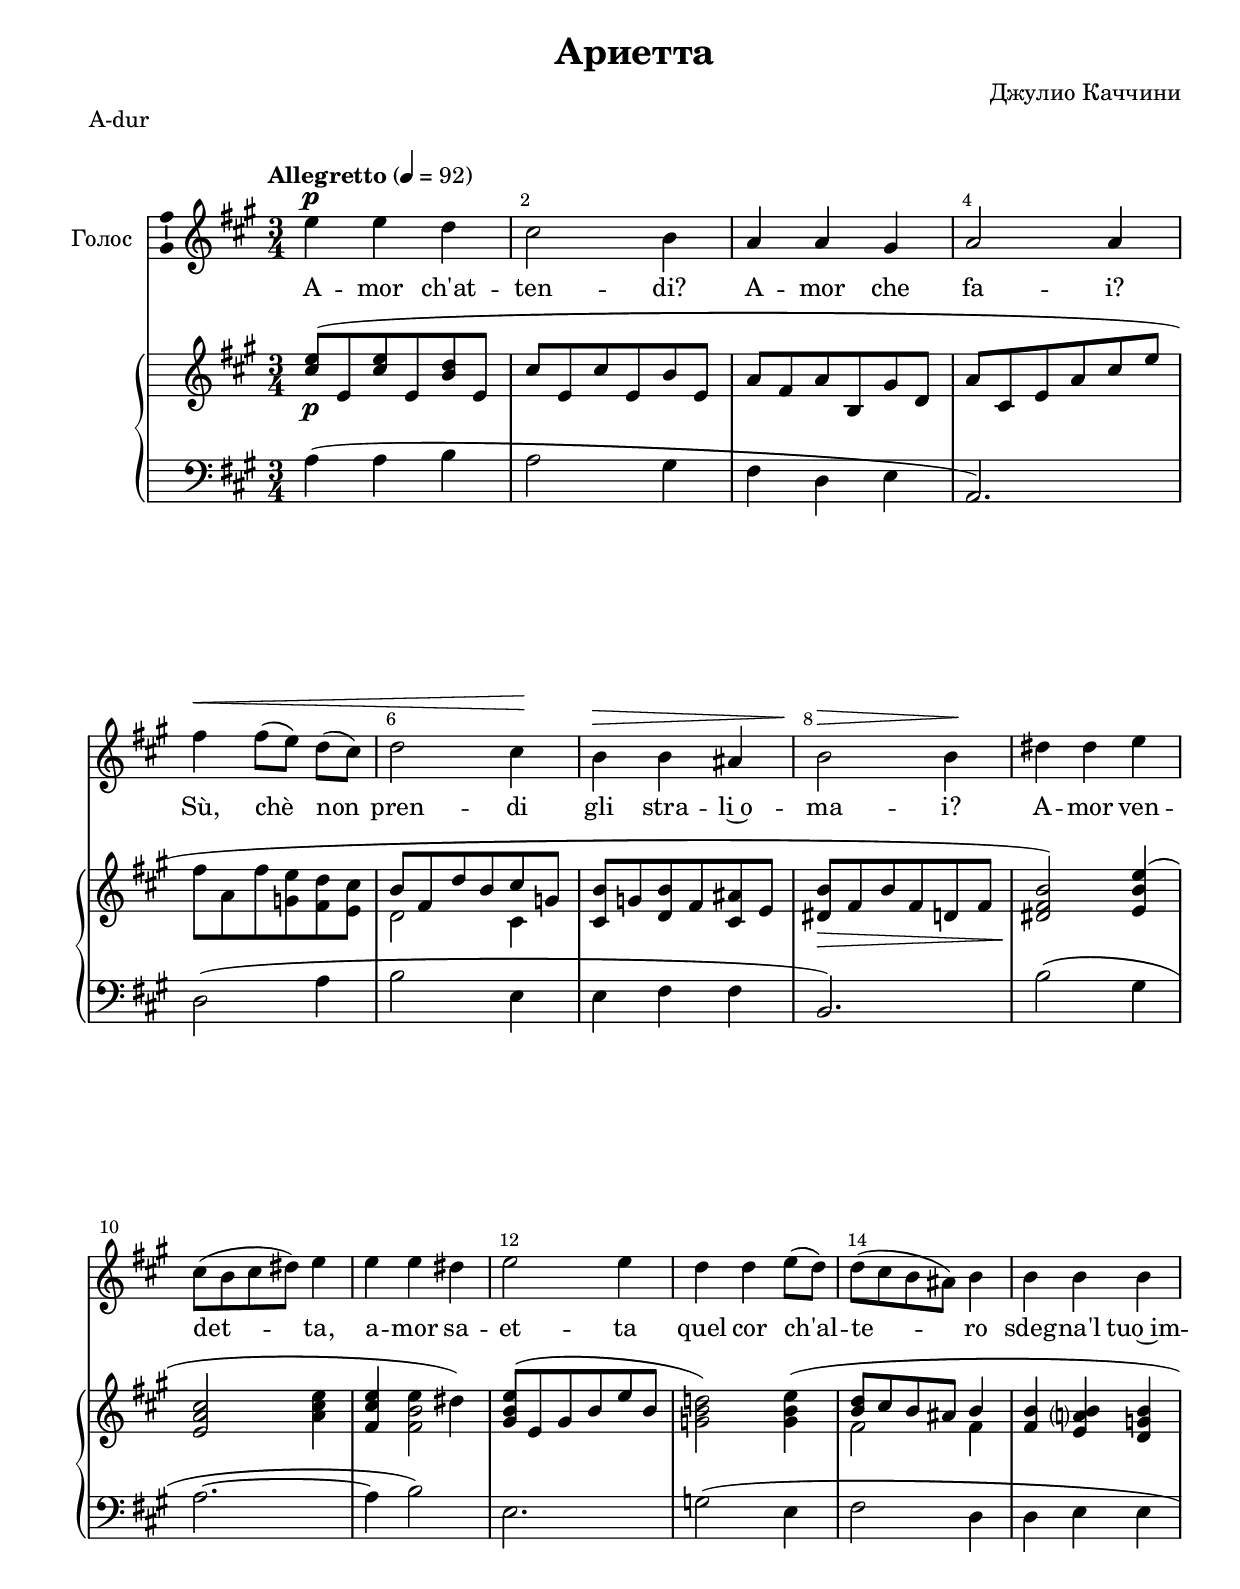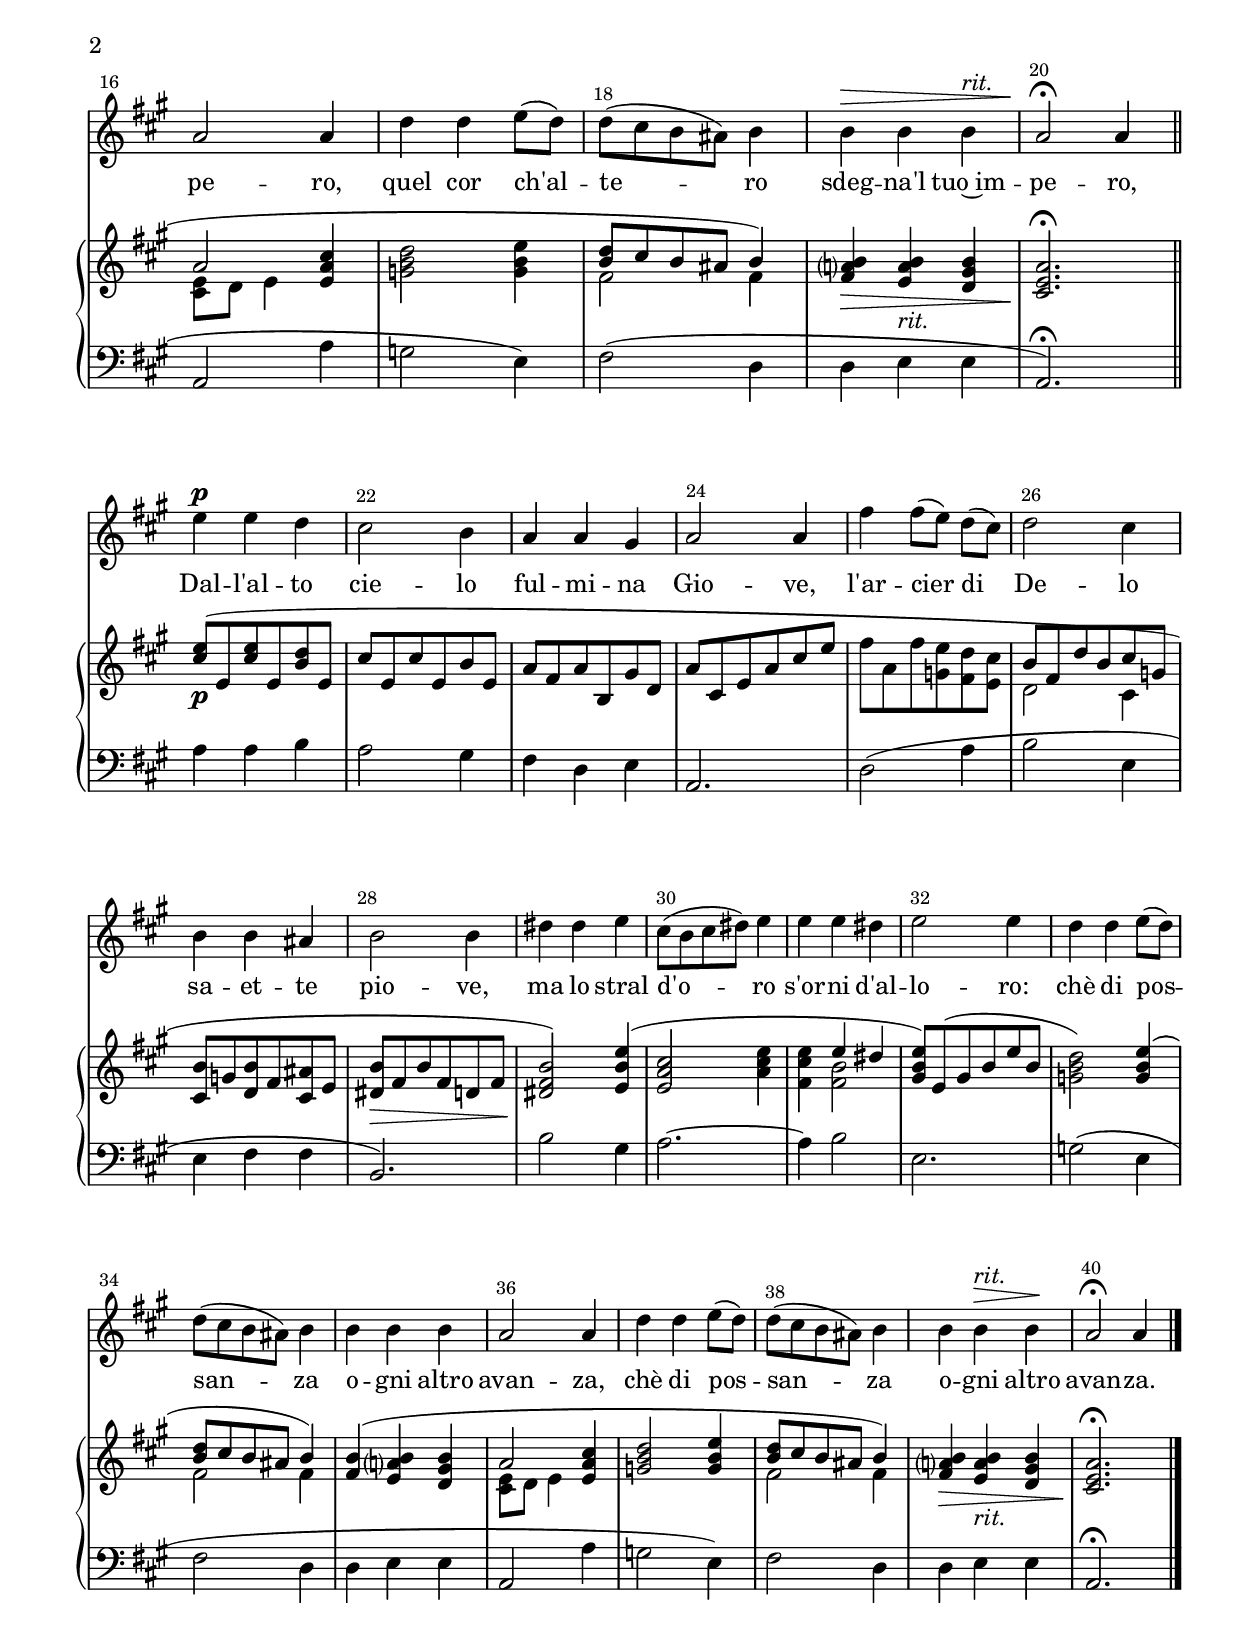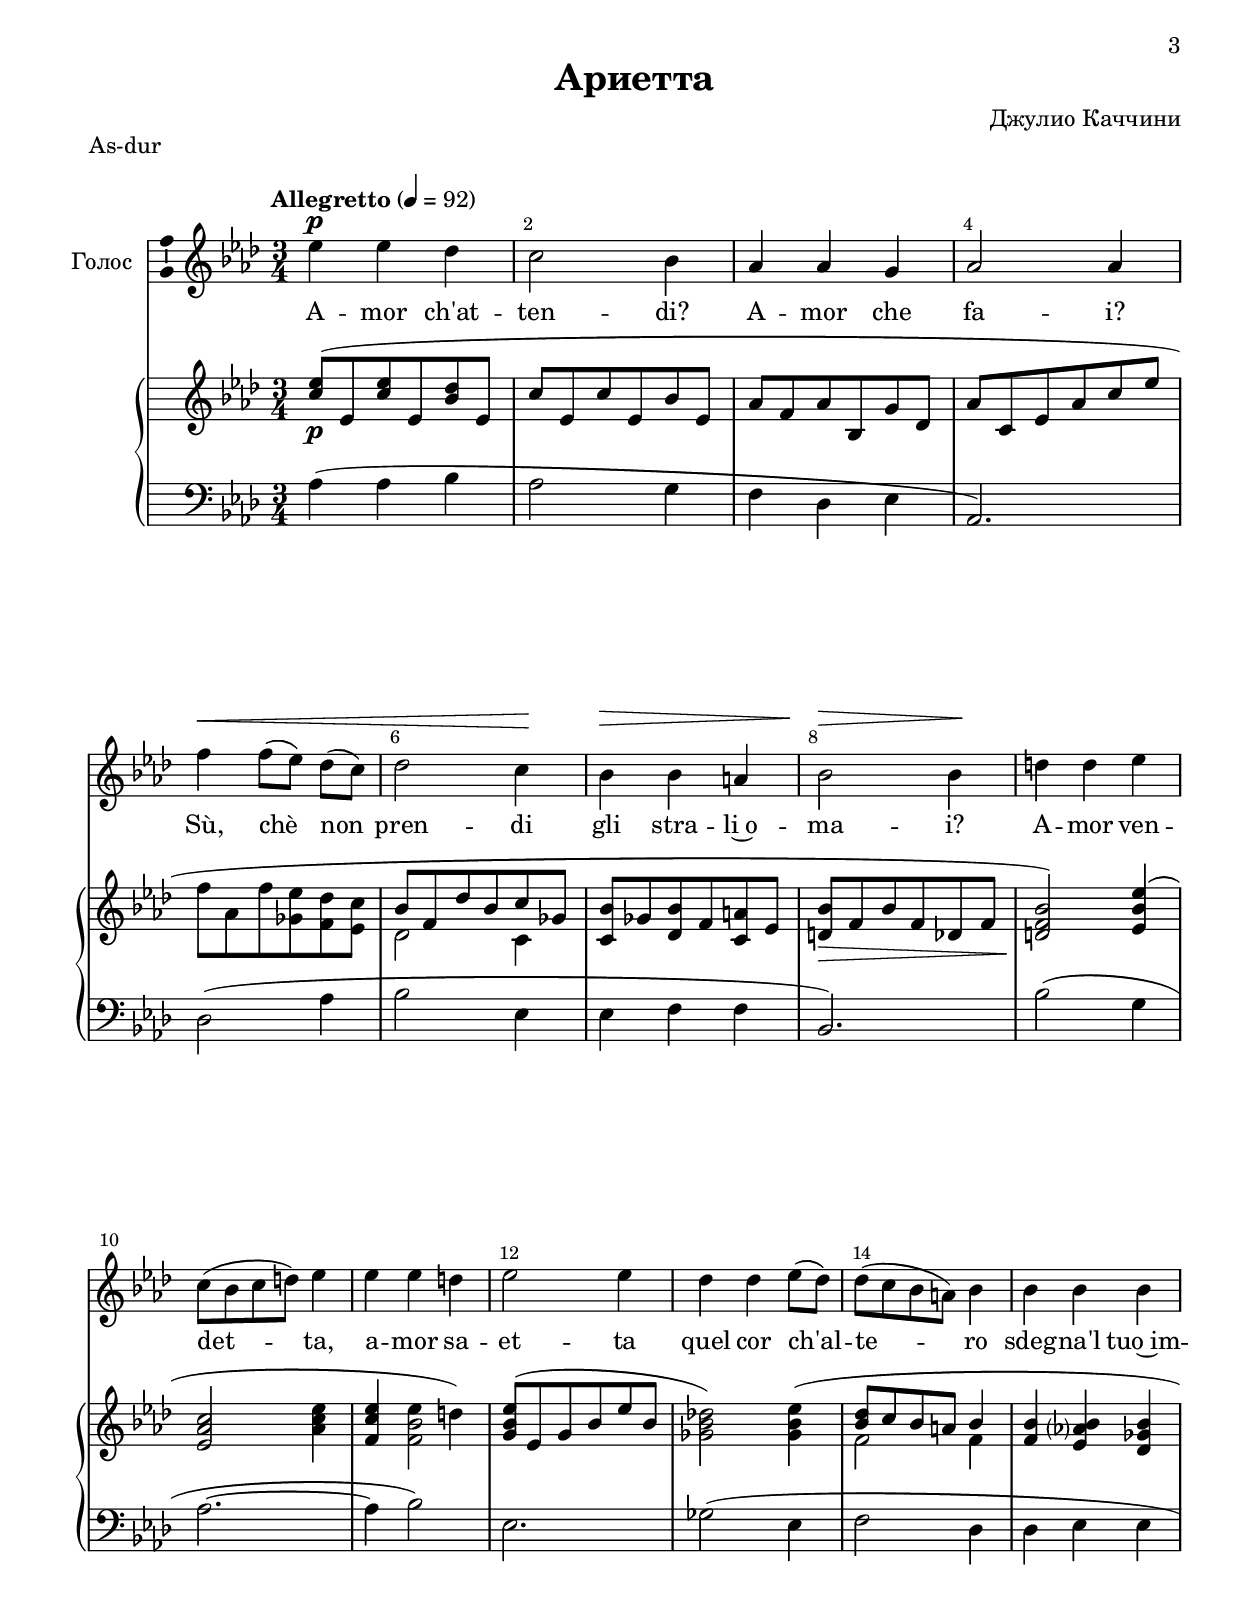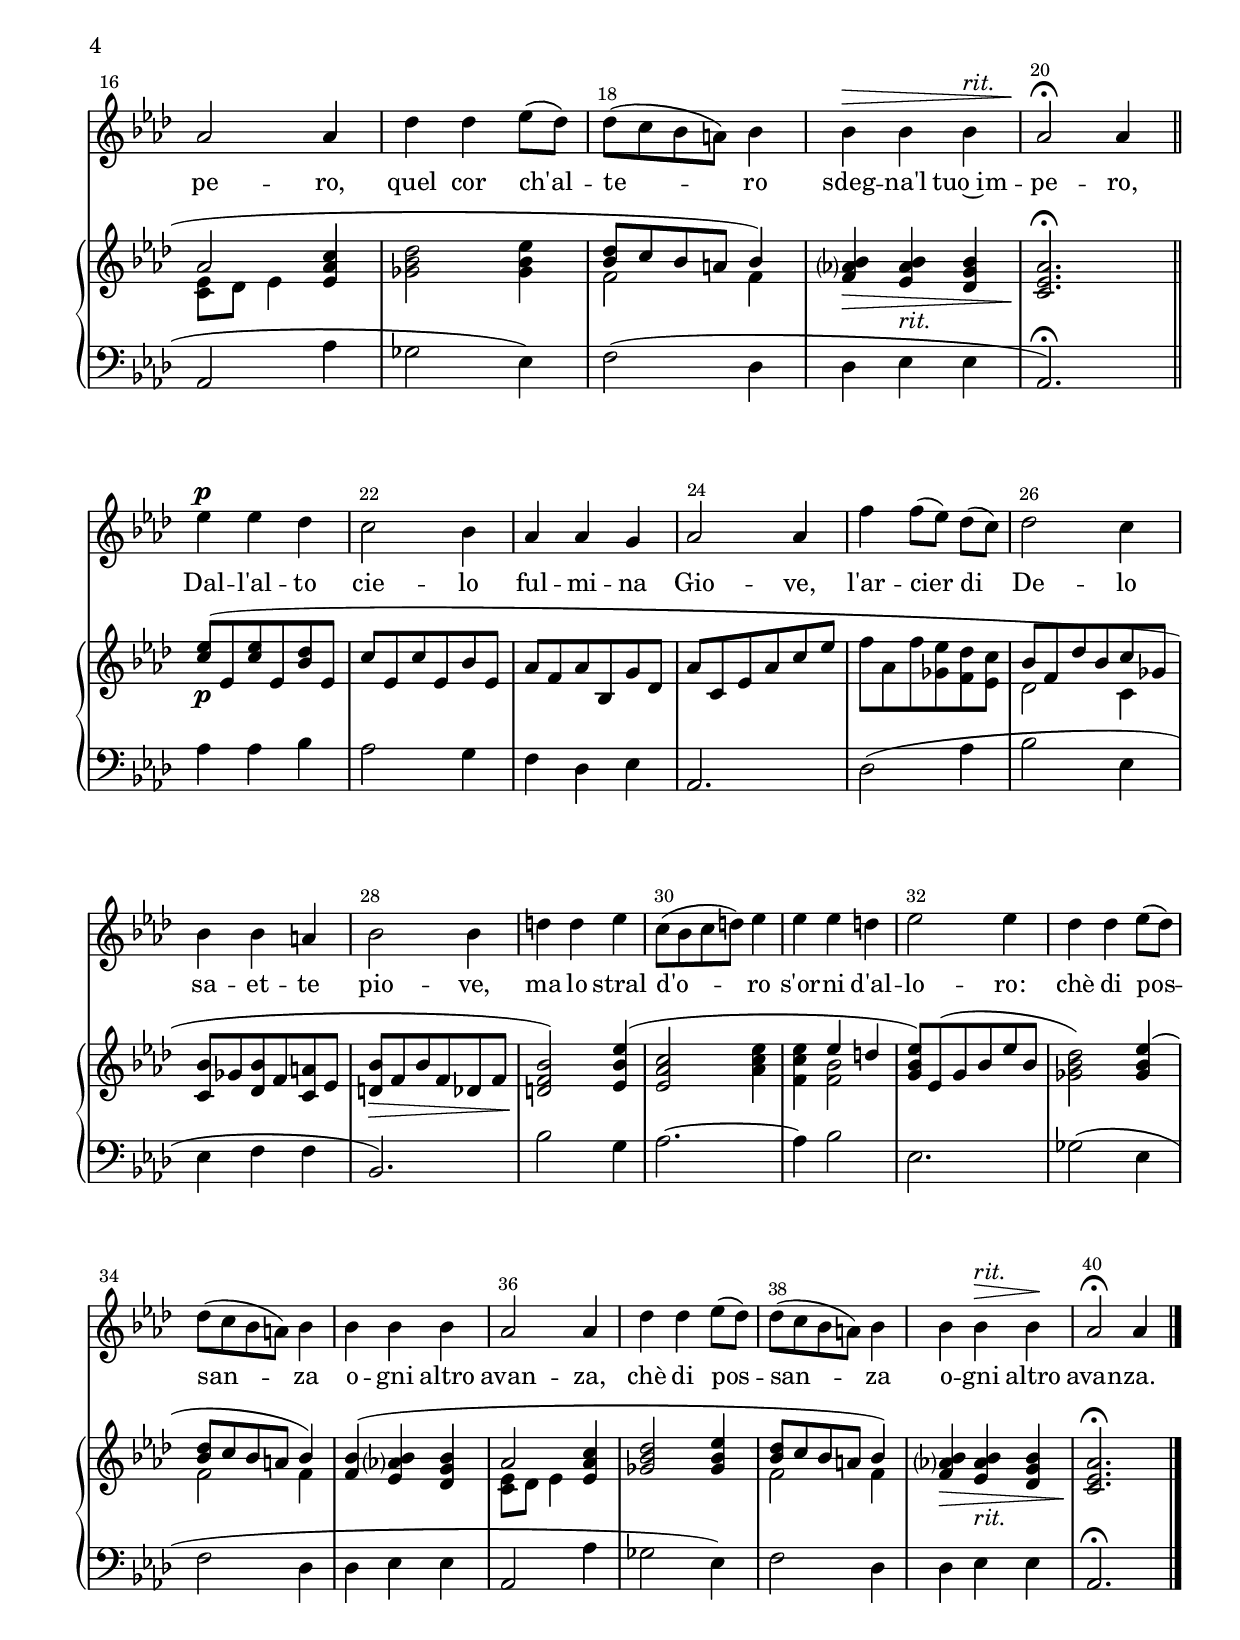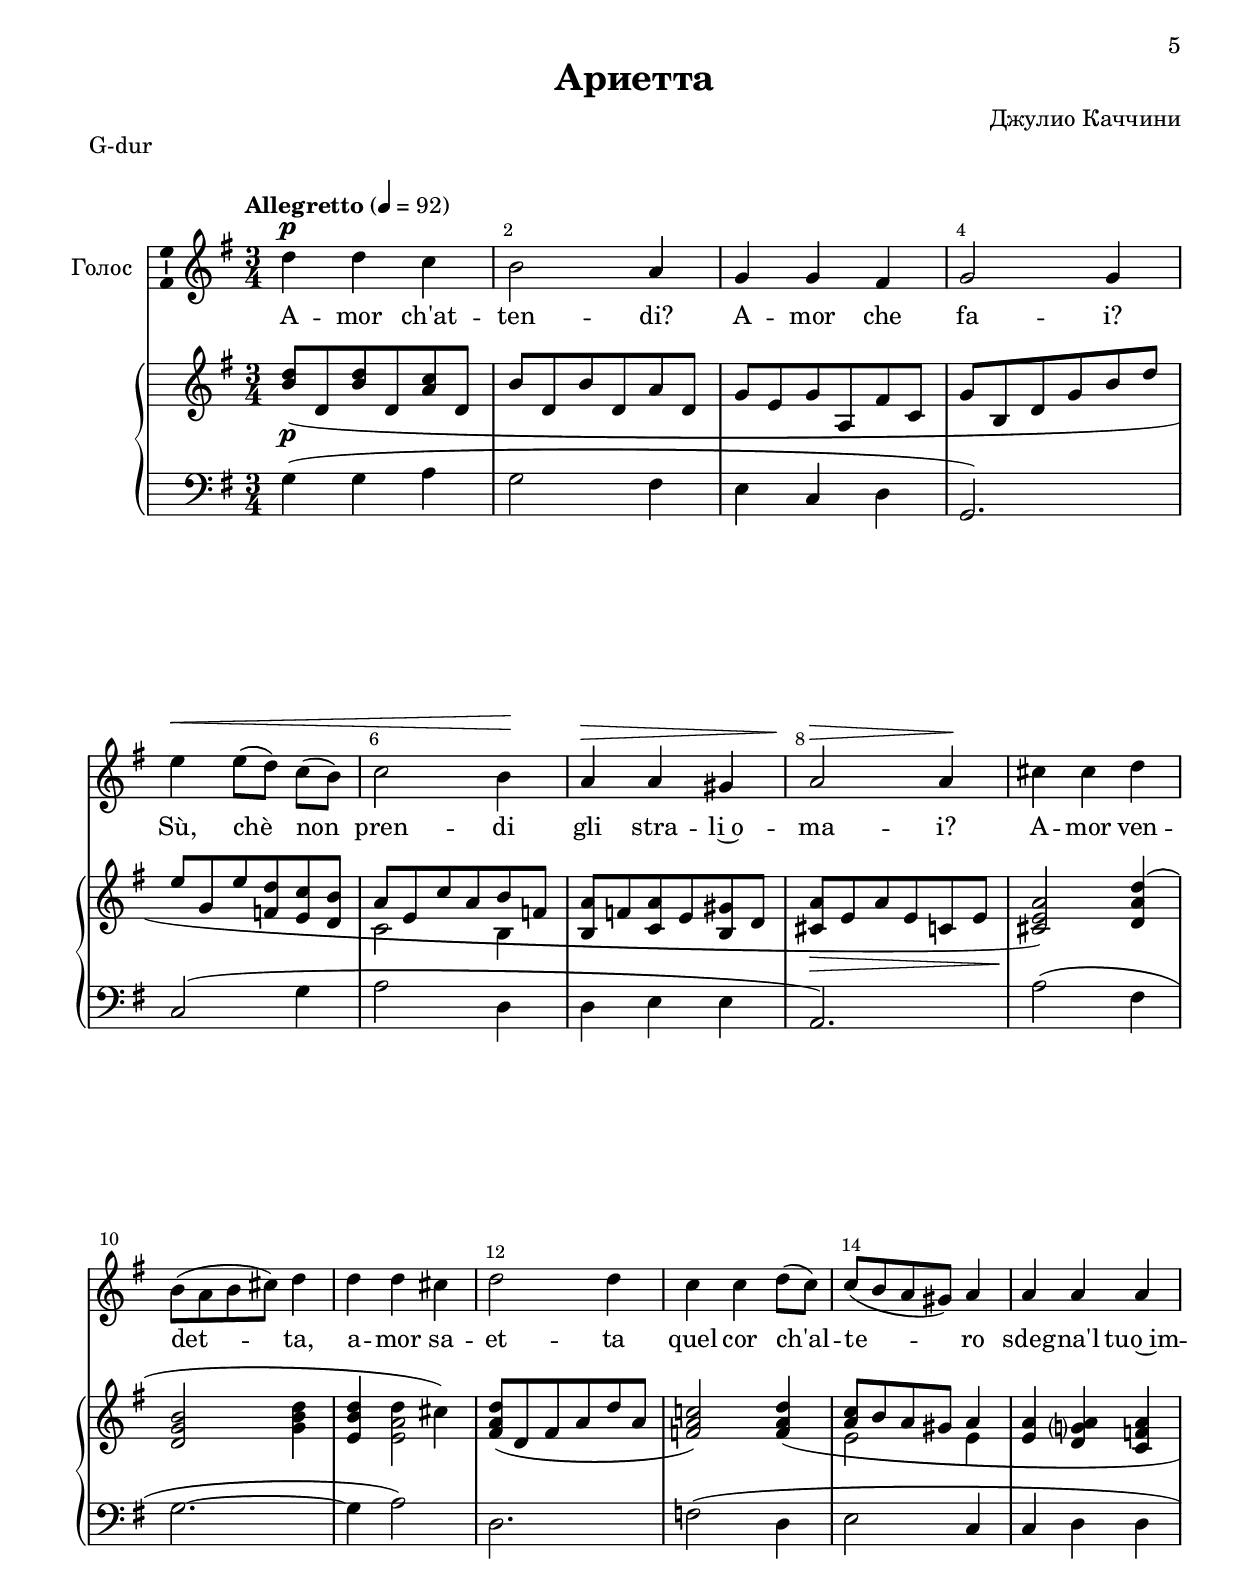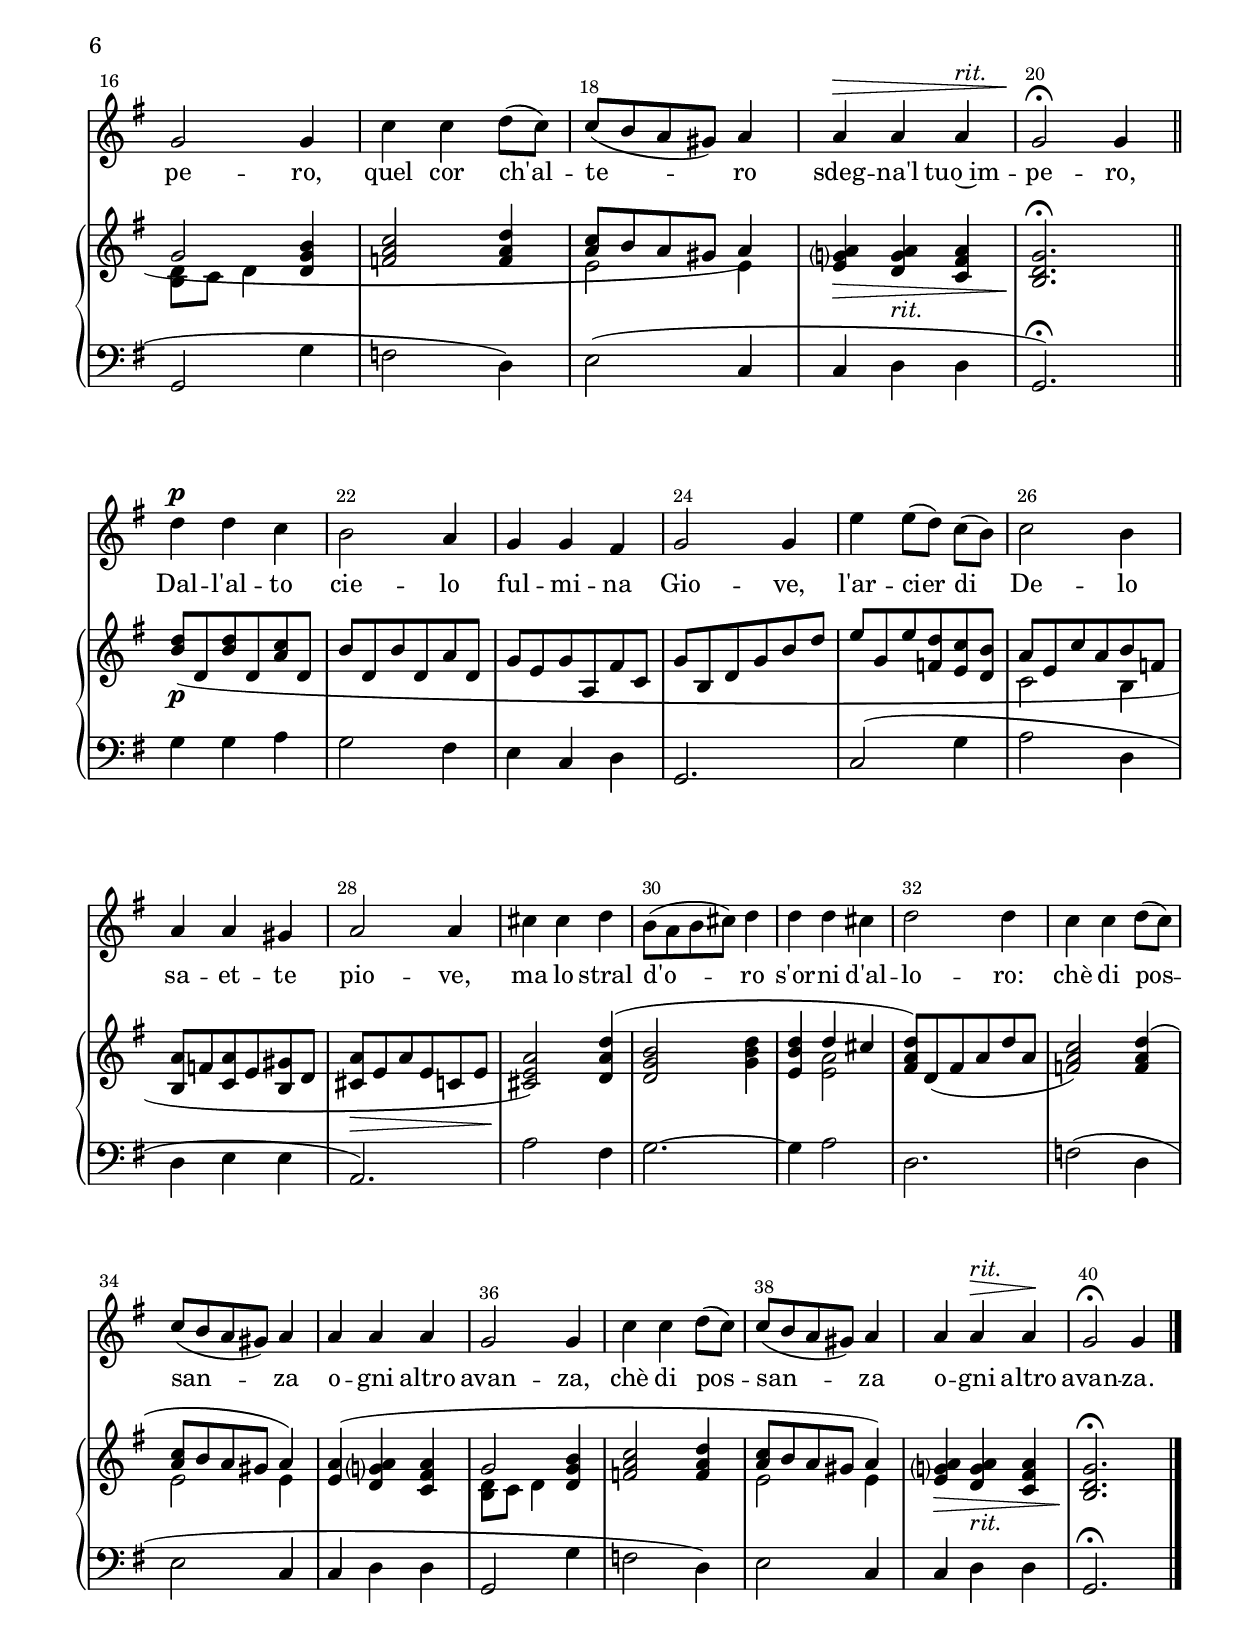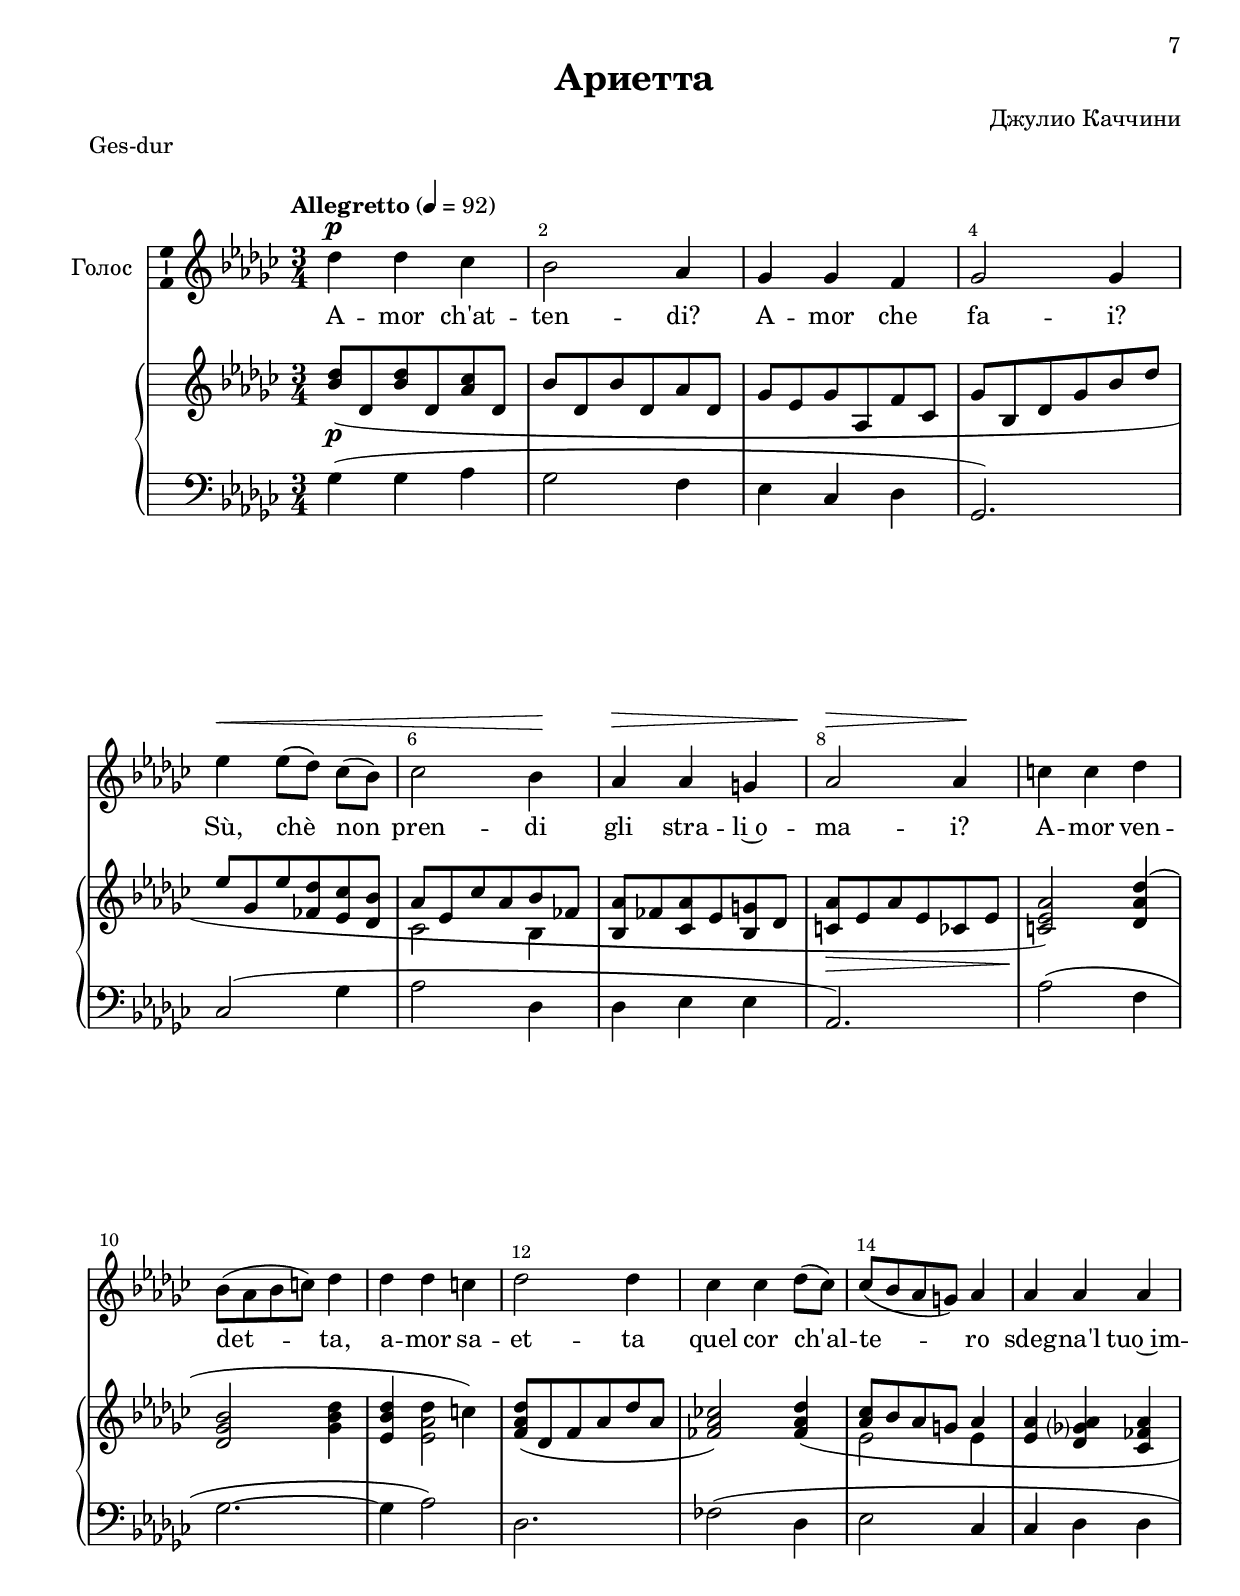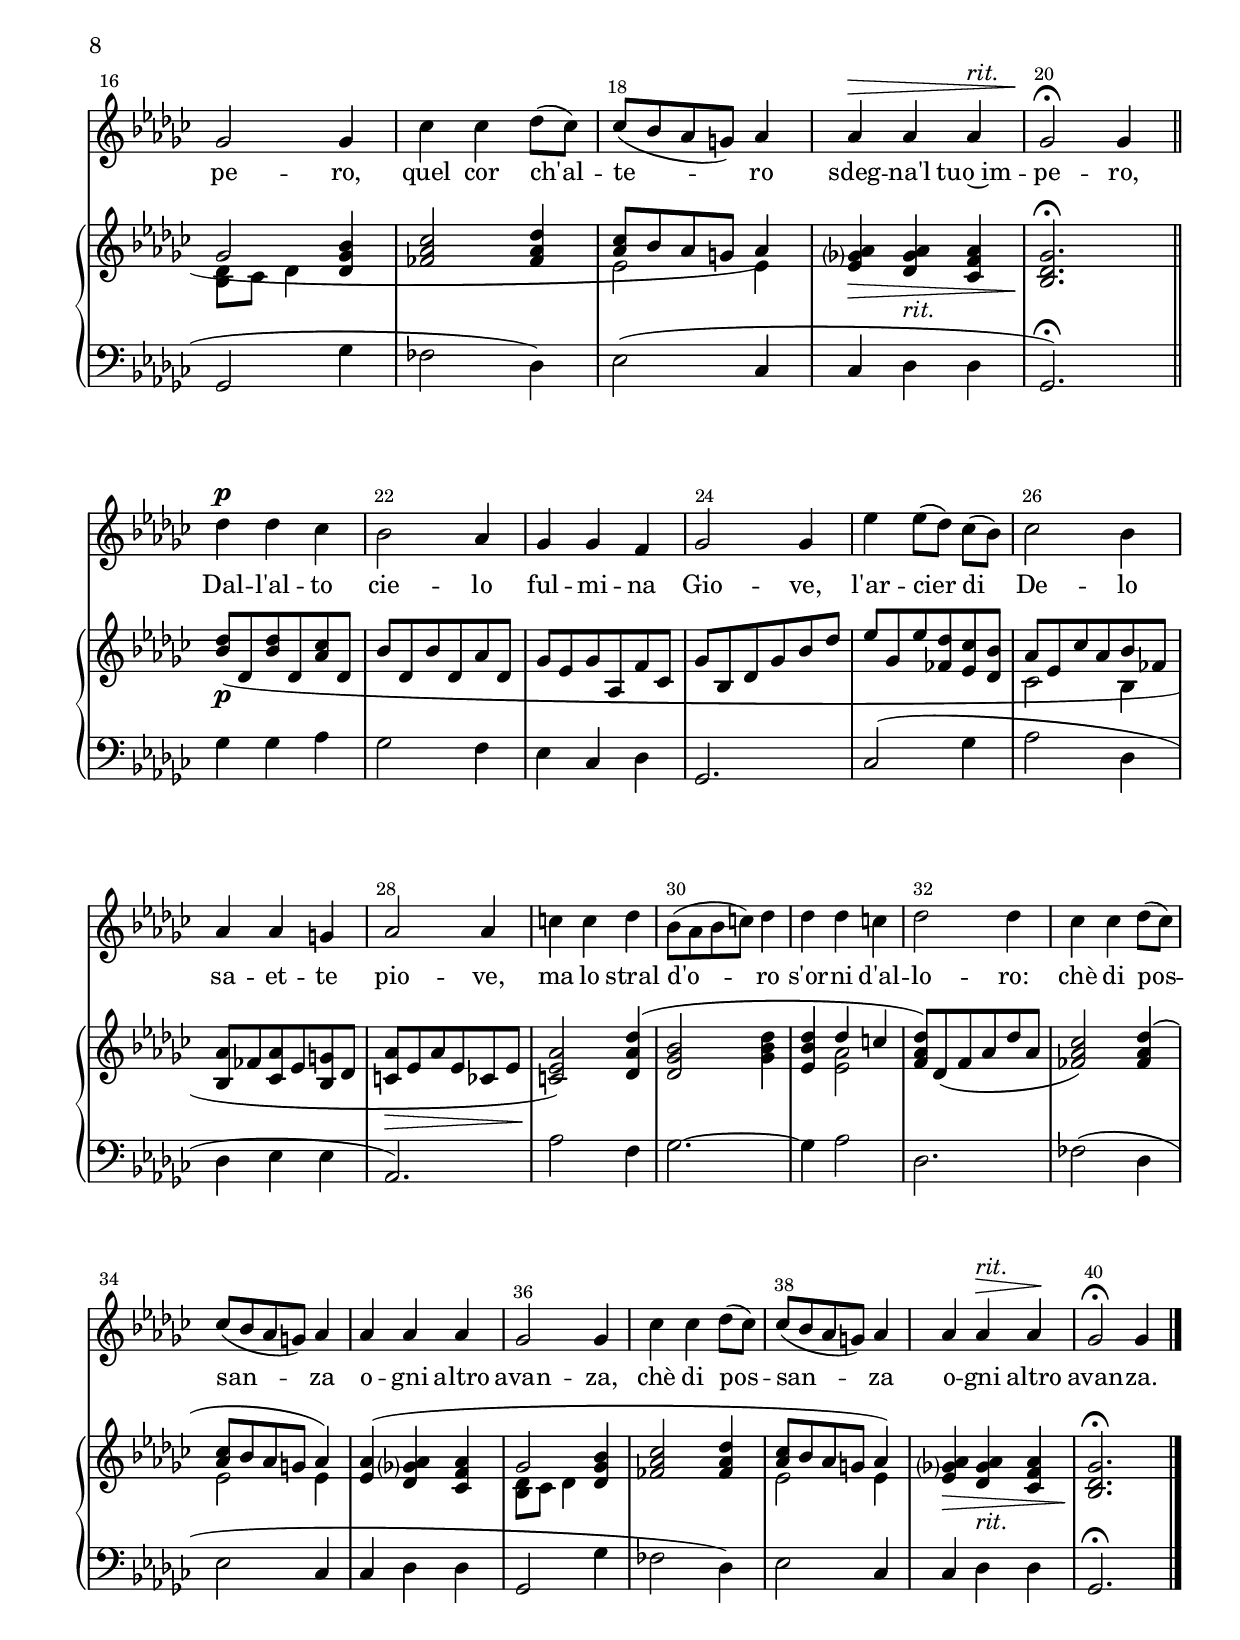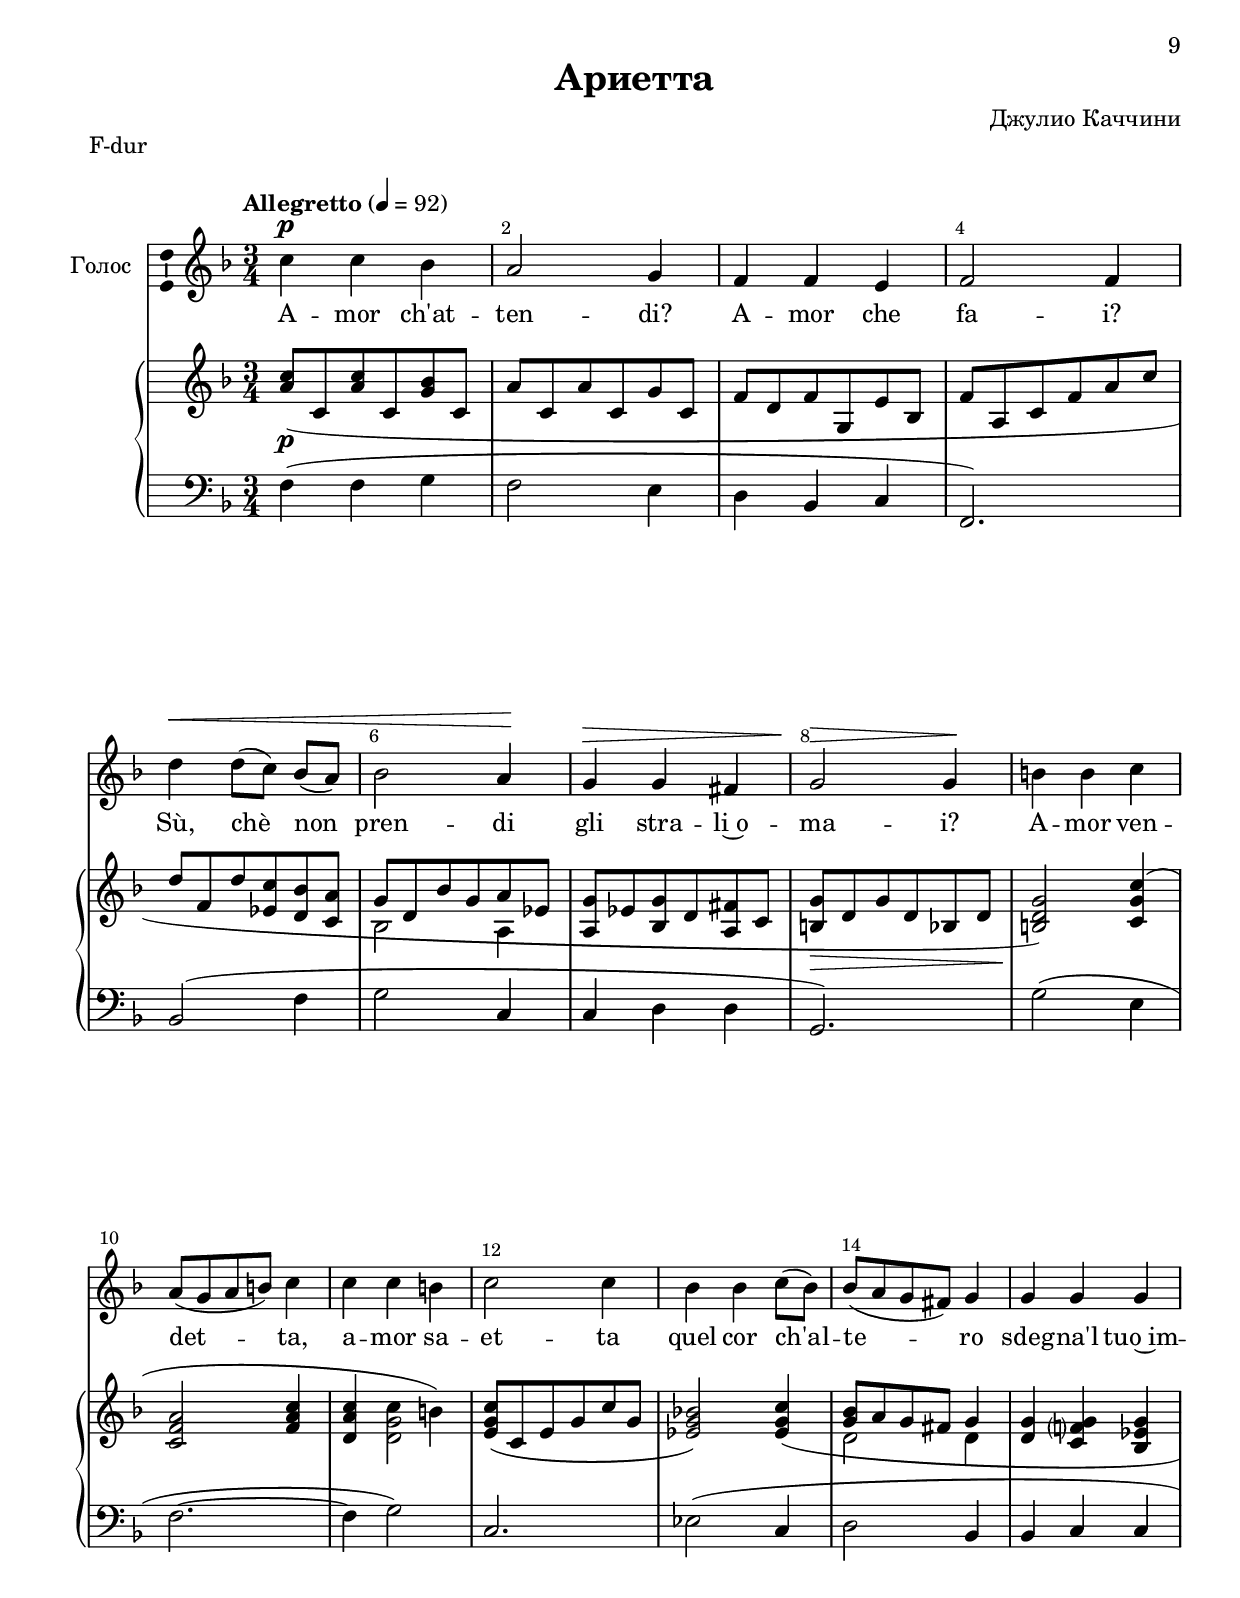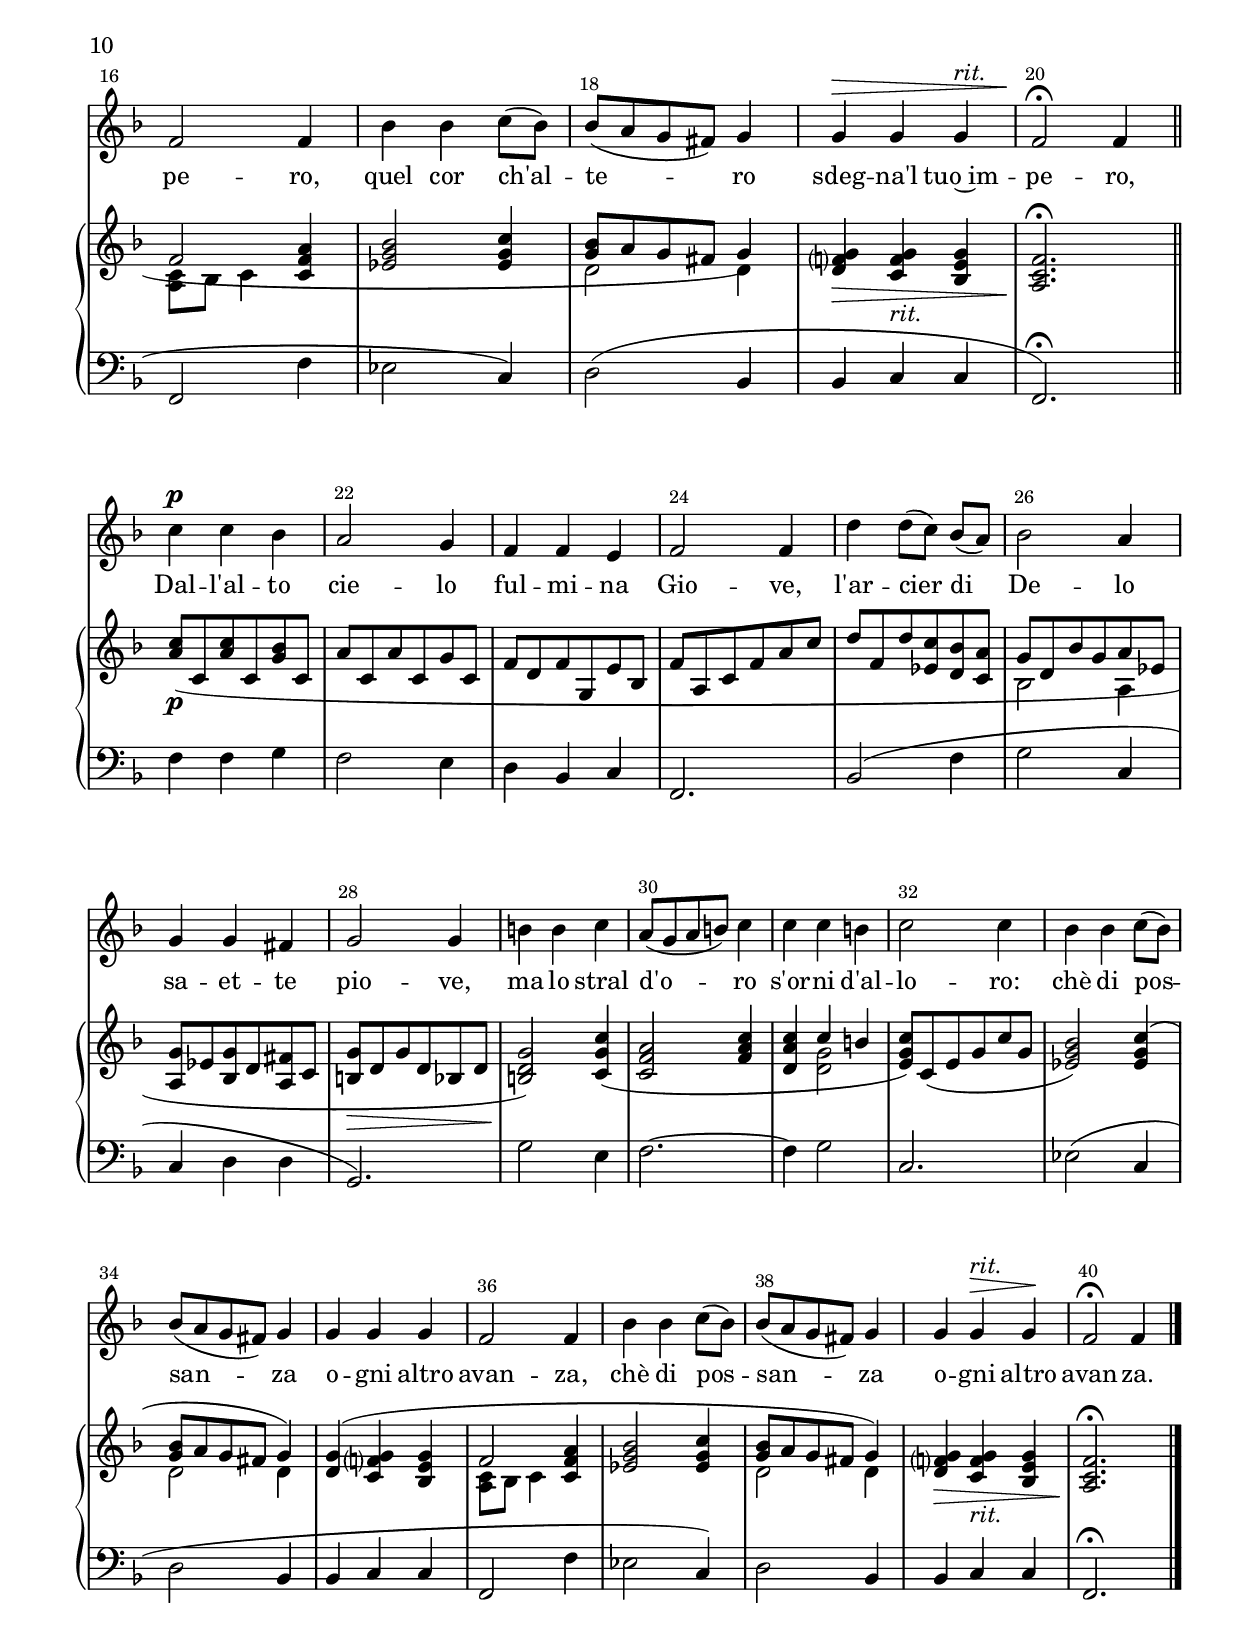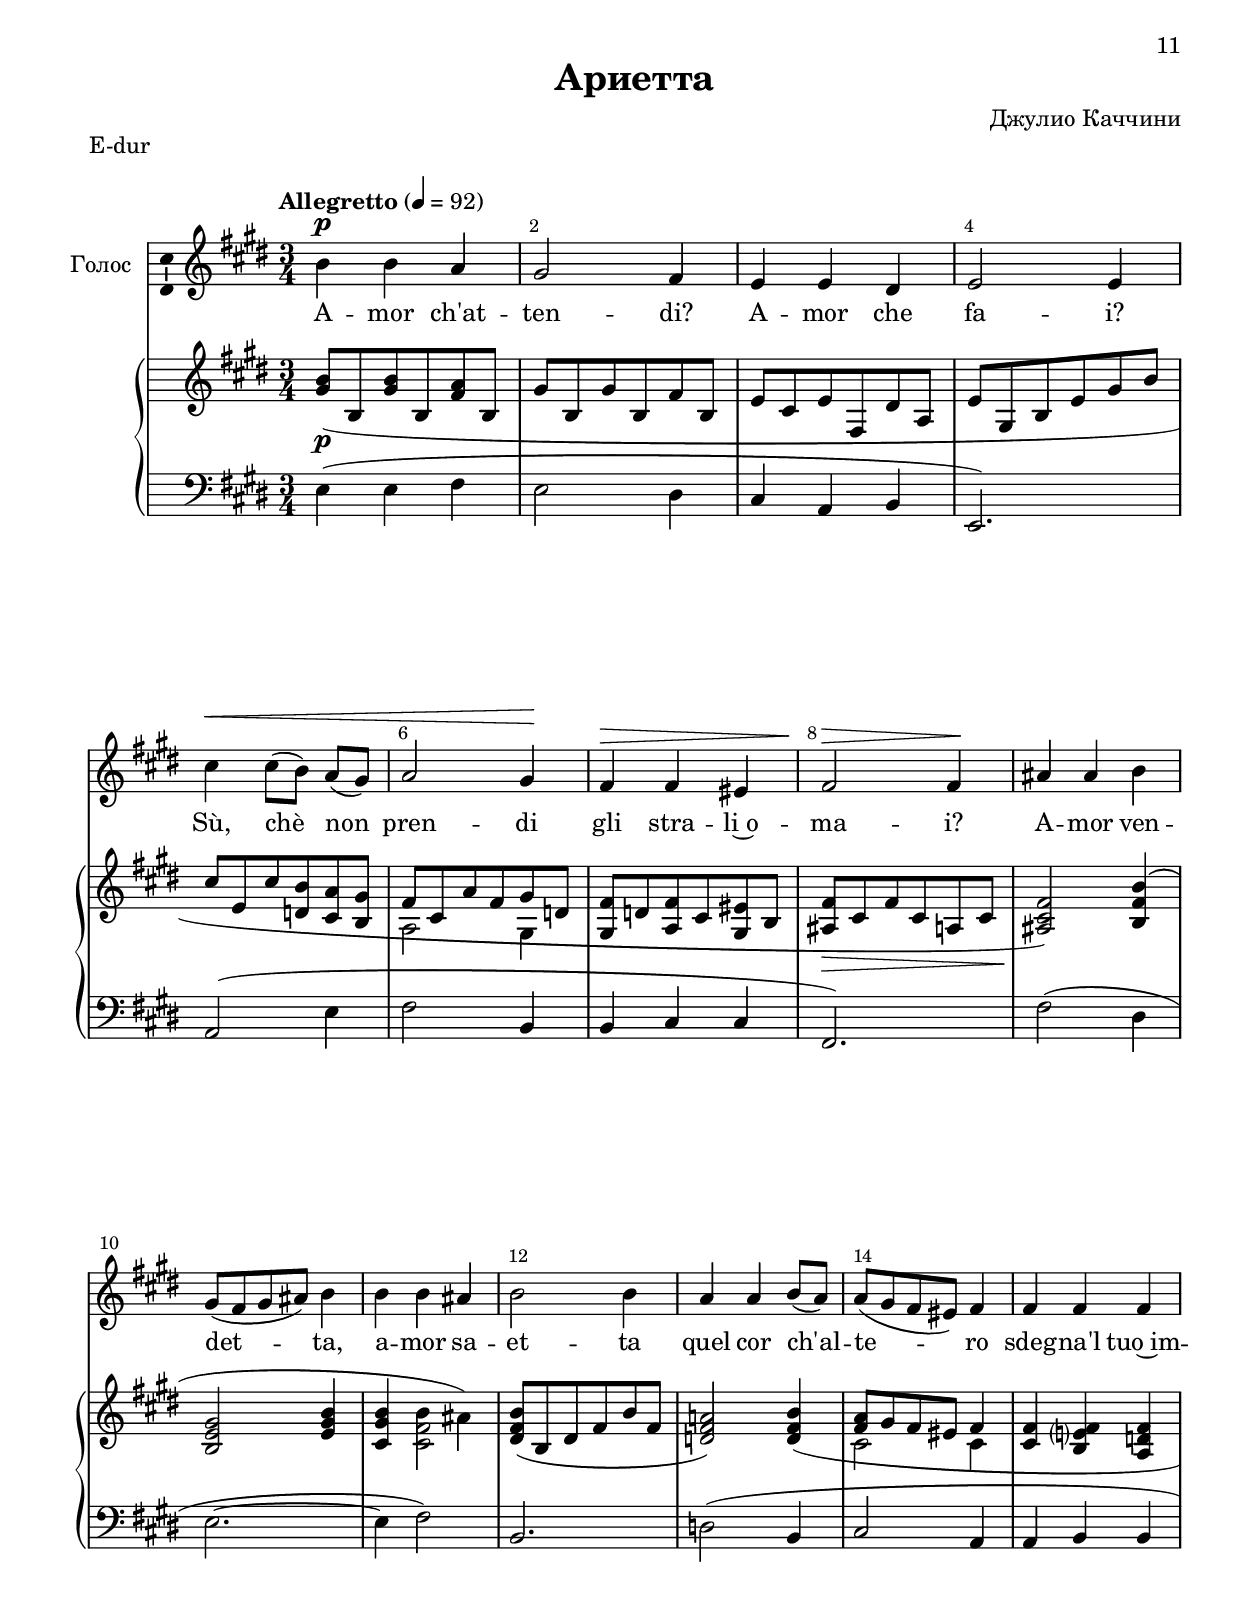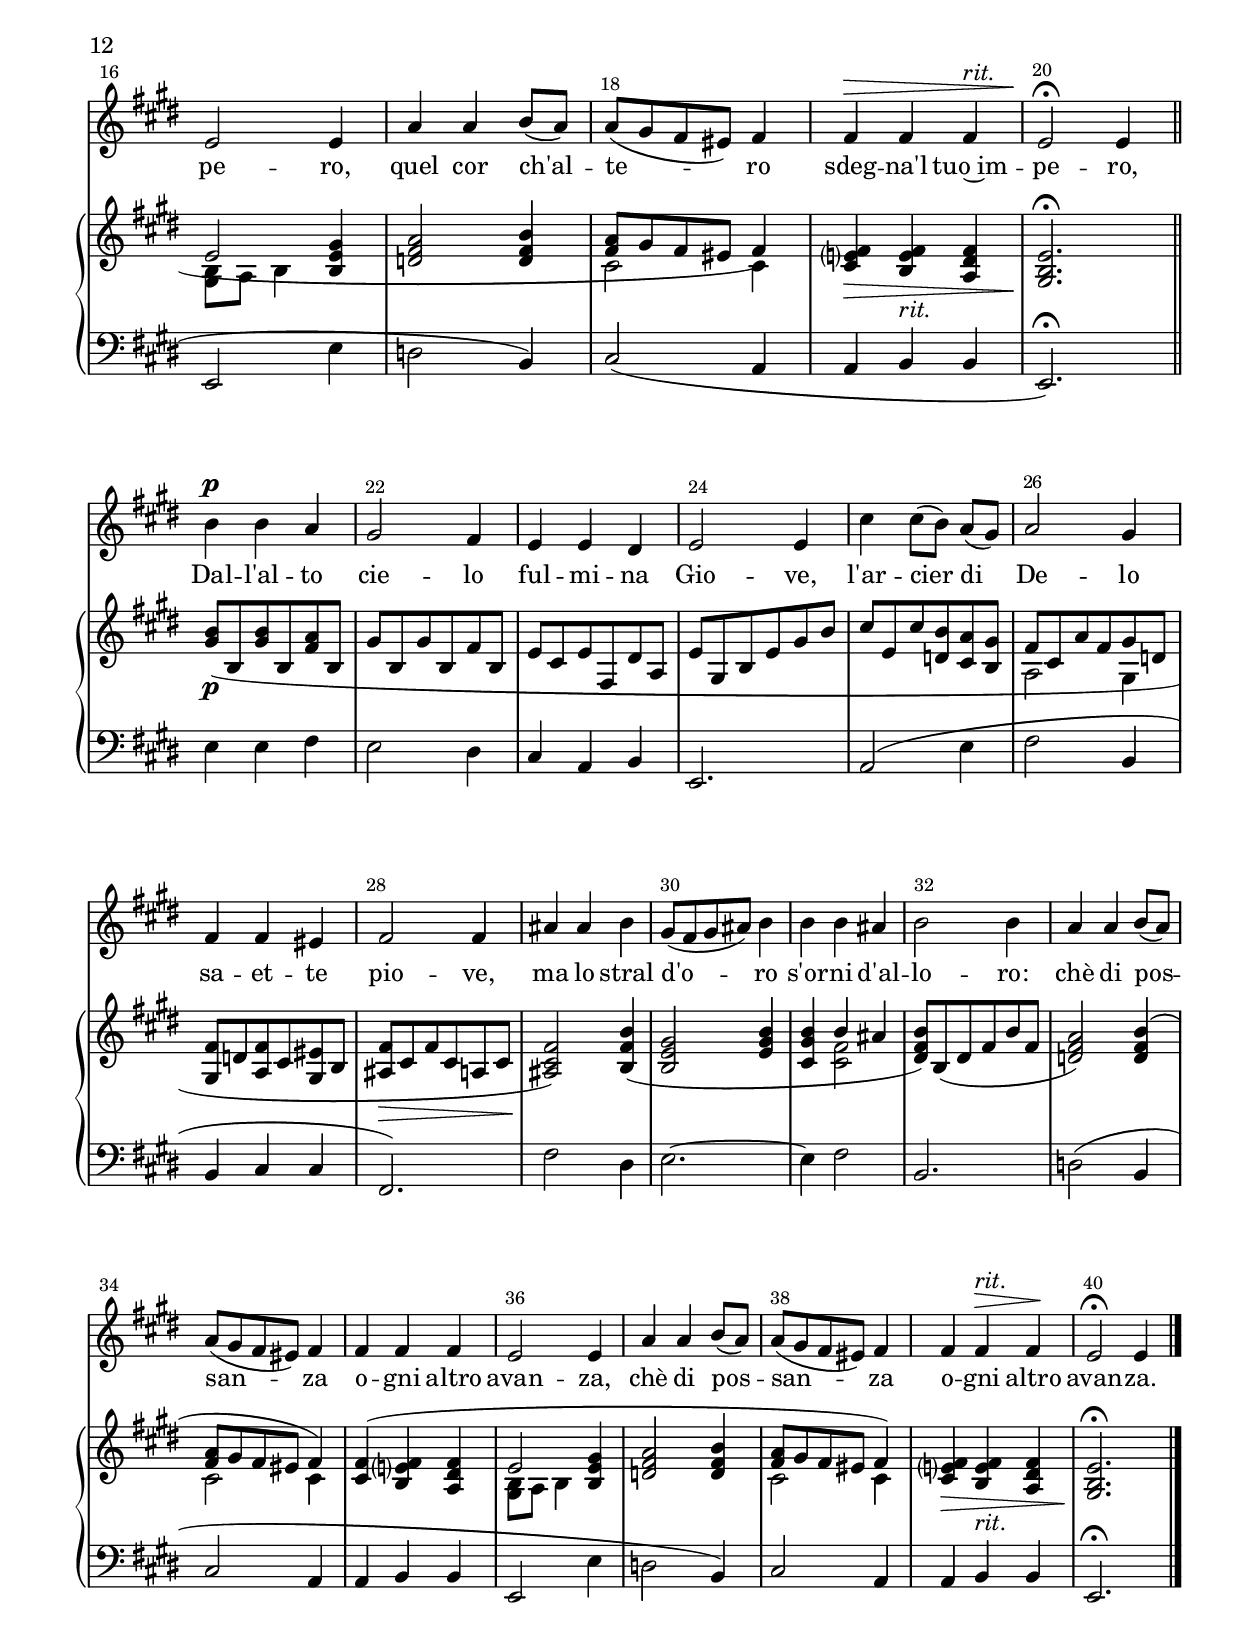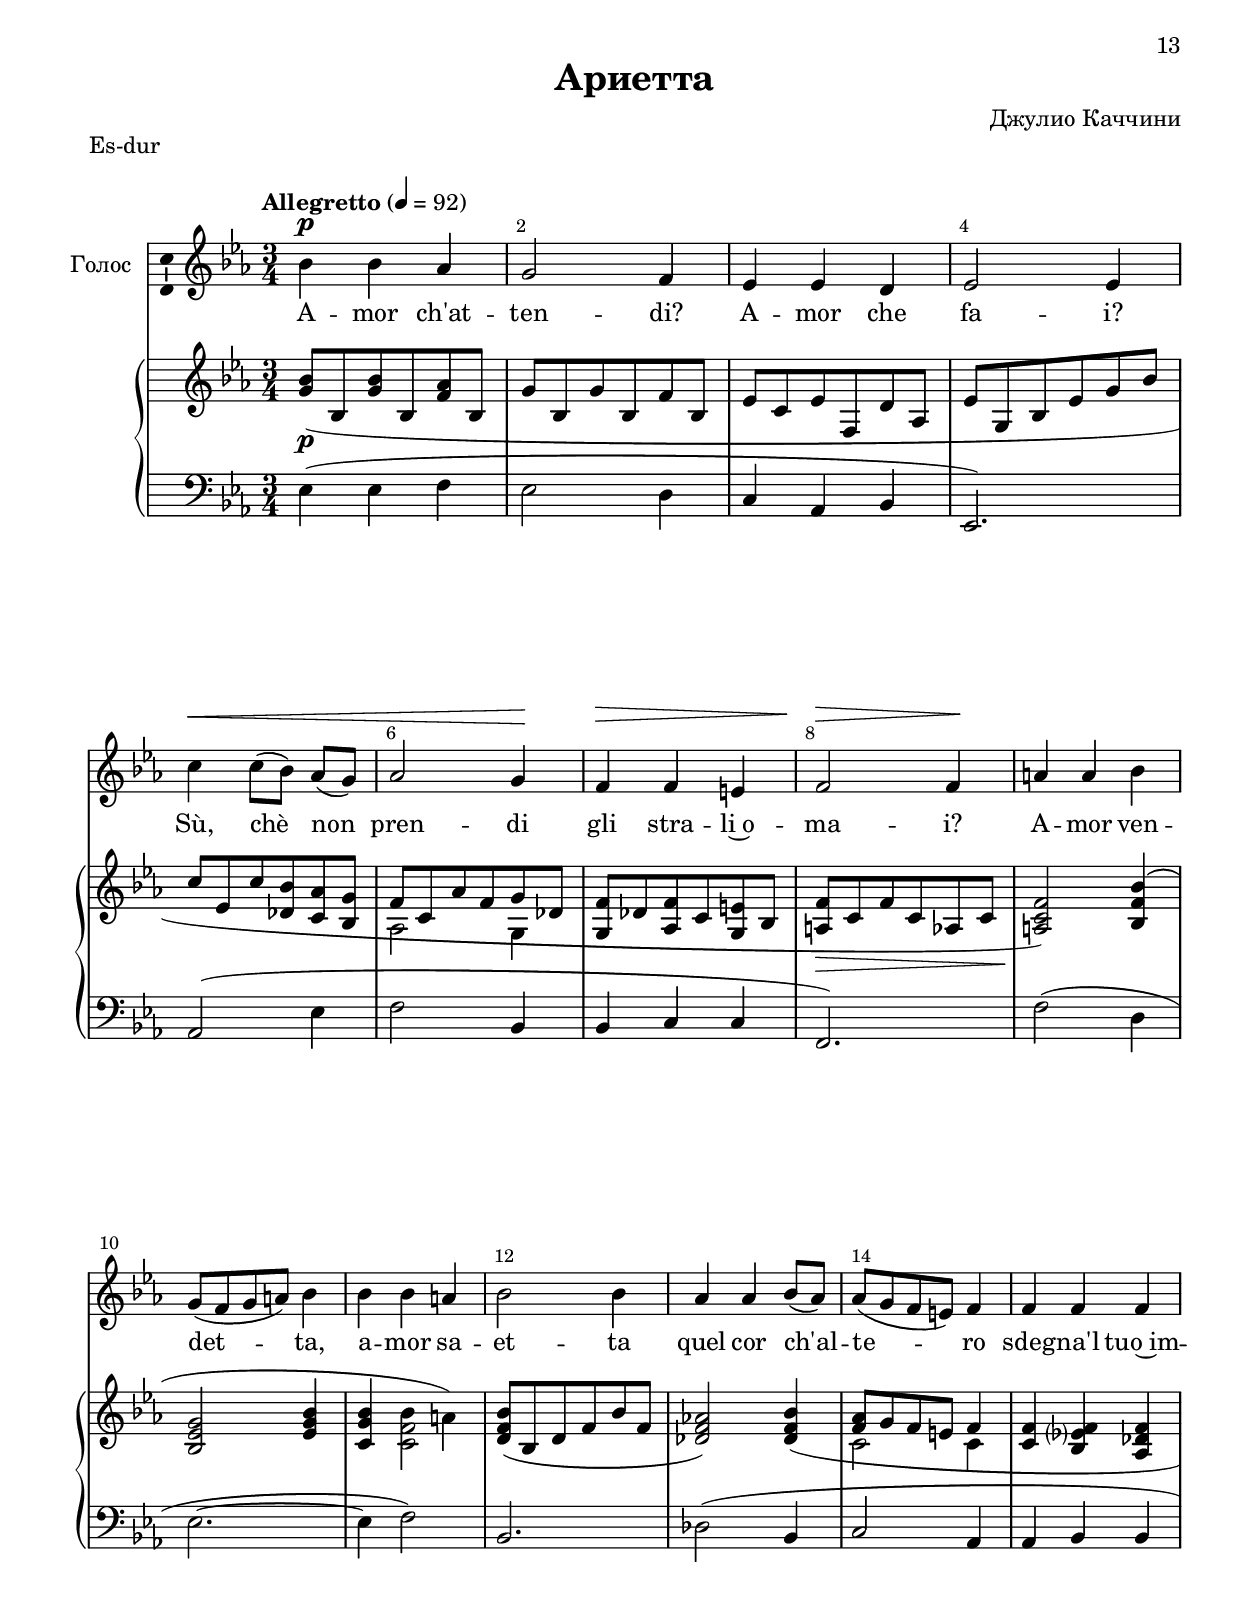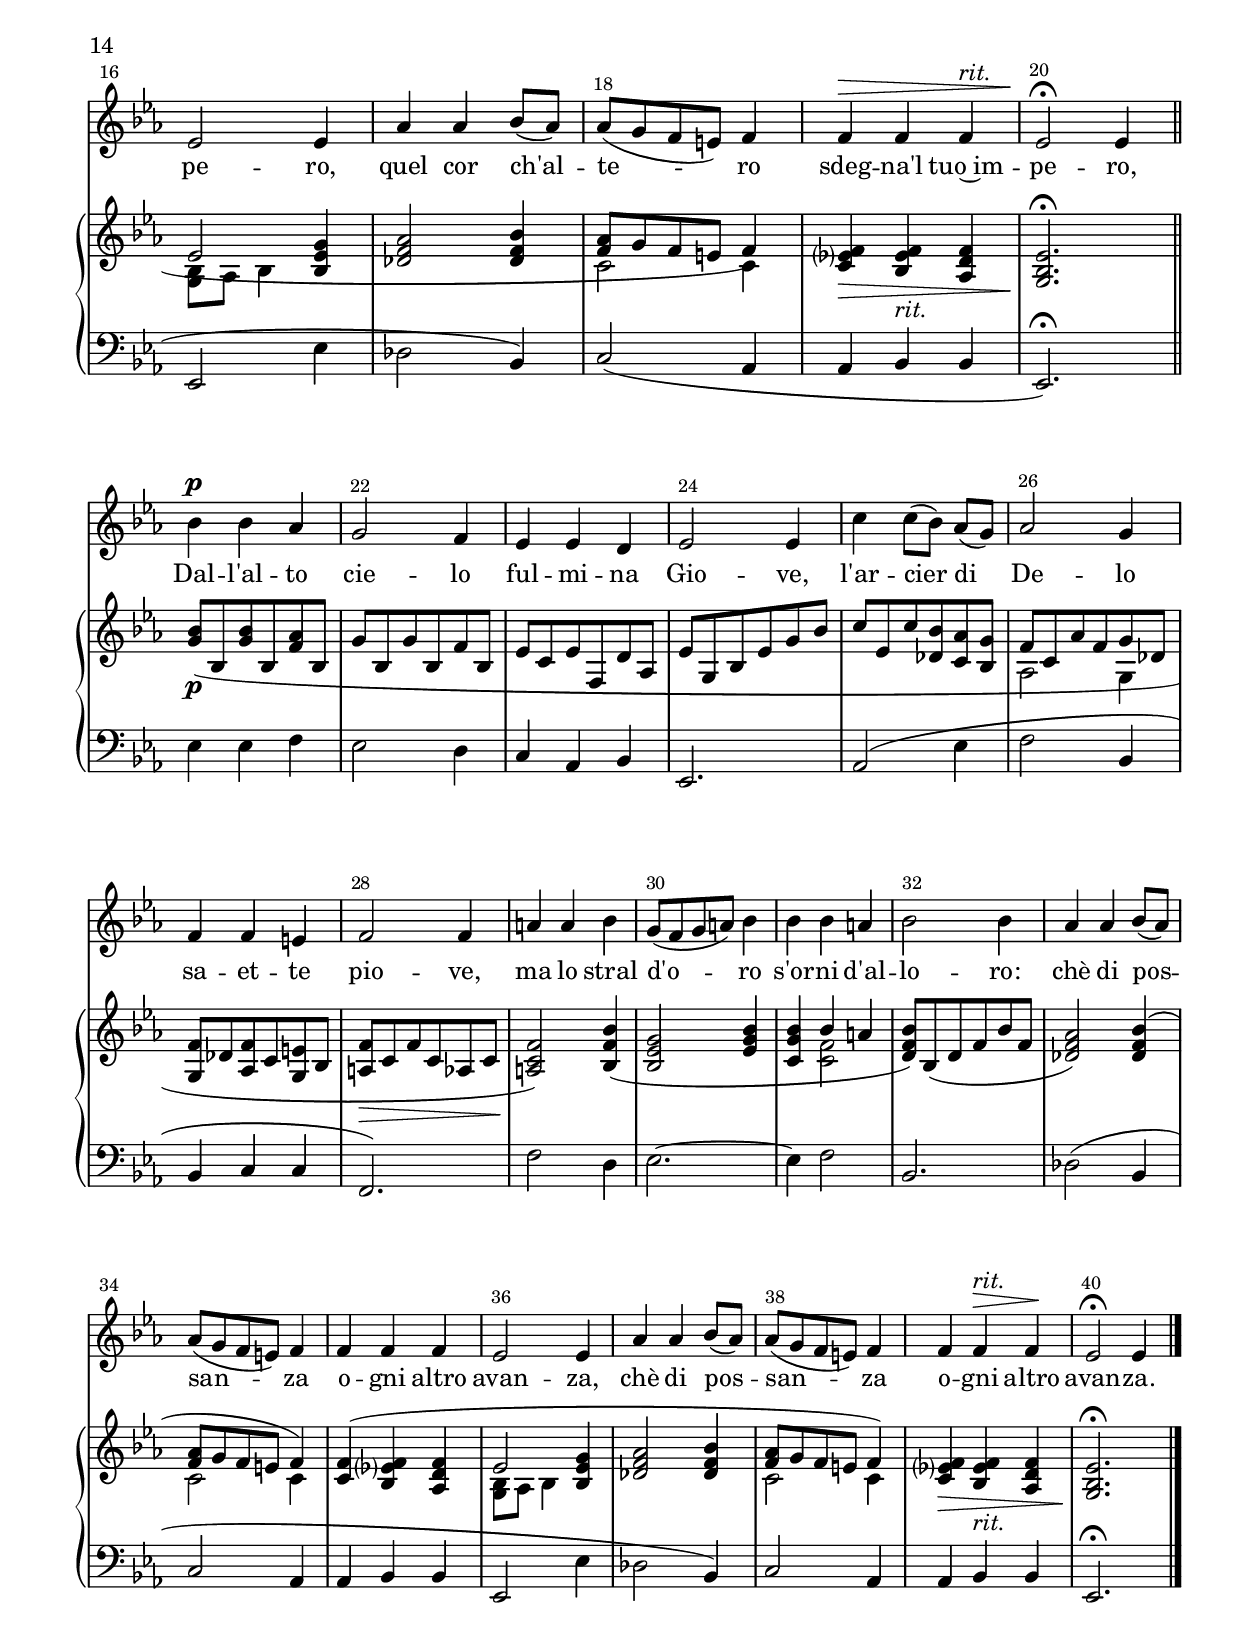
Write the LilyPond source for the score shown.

\version "2.18.2"

#(ly:set-option 'point-and-click #f)
#(ly:set-option 'midi-extension "mid")
#(set-default-paper-size "a4")
%#(set-global-staff-size 18.5)

\header {
  title = "Ариетта"
  composer = "Джулио Каччини"
%  arranger = "Тетрадь II, №3"
%  poet = "Слова С. Богомазова"
  
  % Удалить строку версии LilyPond 
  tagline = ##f
}

\paper {
  top-margin = 15
  left-margin = 15
  right-margin = 10
  bottom-margin = 15
  indent = 10
  %ragged-bottom = ##t
  ragged-last-bottom = ##f
}

global = {
  \key g \major
  \time 3/4
  \numericTimeSignature
  \override Score.BarNumber.break-visibility = #end-of-line-invisible
  \override Score.BarNumber.X-offset = #1
  \override Score.BarNumber.self-alignment-X = #LEFT
  \set Score.barNumberVisibility = #(every-nth-bar-number-visible 2)
}

abr = { \break }
%abr = {}

scoreVoice = \relative c'' {
  \global
  \dynamicDown
  \autoBeamOn
  
}

scoreVoiceLow = \relative c' {
  \global
  \dynamicDown
%  \autoBeamOff

}

scoreVoiceL = \lyricmode {
  A -- mor ch'at -- ten -- di?
A -- mor che fa -- i?
Sù, chè non pren -- di
gli stra -- li~o -- ma -- i?
A -- mor ven -- det -- ta,
a -- mor sa -- et -- ta
quel cor ch'al -- te -- ro
sdeg -- na'l tuo~im -- pe -- ro,
quel cor ch'al -- te -- ro
sdeg -- na'l tuo~im -- pe -- ro,

Dal -- l'al -- to cie -- lo
ful -- mi -- na Gio -- ve,
l'ar -- cier di De -- lo
sa -- et -- te pio -- ve,
ma lo stral d'o -- ro
s'or -- ni d'al -- lo -- ro:
chè di pos -- san -- za
o -- gni altro avan -- za,
chè di pos -- san -- za
o -- gni altro avan -- za.
}

scoreVoiceLL = \lyricmode {

}

scoreVoiceLLL = \lyricmode {
 
}

scoreVoicePart = \new Staff \with {
 % instrumentName = "Voice"
} { \scoreVoice }

scoreVoicePartLow = \new Staff \with {
 % instrumentName = "Voice"
} { \clef bass \scoreVoiceLow }


scoreVoiceSopr = \relative c'' {
  \global
  \dynamicUp
  \autoBeamOff
  \tempo "Allegretto" 4=92
 d4\p d c |
 b2 a4 |
 g4 g fis |
 g2 g4 | \abr
 
 e'4\< e8[( d]) c[( b]) |
 c2 b4\! |
 a4\> a gis |
 a2\> a4 \! |
 cis cis d | \abr
 
 b8[( a b cis]) d4 |
 d d cis |
 d2 d4 |
 c c d8[( c]) |
 c[( b a gis]) a4 |
 a a a | \abr
 
 g2 g4 |
 c c d8[( c]) |
 c[( b a gis]) a4 |
 a\> a a^\markup\italic"rit." |
 g2\!\fermata g4 \bar "||" | \abr
 
 d'4\p d c |
 b2 a4 |
 g g fis |
 g2 g4 |
 e' e8[( d]) c[( b]) |
 c2 b4 | \abr
 
 a4 a gis |
 a2 a4 |
 cis cis d |
 b8[( a b cis]) d4 |
 d d cis |
 d2 d4 |
 c c d8[( c]) | \abr
 
 c8[( b a gis]) a4 |
 a a a |
 g2 g4 |
 c c d8[( c]) |
 c[( b a gis]) a4 |
 a a\>^\markup\italic"rit." a\! |
 g2\fermata g4 \bar "|."

}

scoreVoiceBar = \relative c {
  \global
  \dynamicUp
  \autoBeamOff
 
 
}

scoreVoicePartSopr = \new Staff \with {
 instrumentName = "Голос"
  midiInstrument = "voice oohs"
  \consists "Ambitus_engraver"
} { \scoreVoiceSopr }
\addlyrics { \scoreVoiceL }
\addlyrics { \scoreVoiceLL }

scoreVoicePartBar = \new Staff \with {
  instrumentName = "Бар."
  midiInstrument = "voice oohs"
  \consists "Ambitus_engraver"
} { \clef bass \scoreVoiceBar }
\addlyrics { \scoreVoiceL }
%\addlyrics { \scoreVoiceLL }
%\addlyrics { \scoreVoiceLL }
%\addlyrics { \scoreVoiceLLL }

U = { \change Staff = right \voiceTwo }
D = { \change Staff = left \voiceOne}

scoreInstrRight = \relative c'' {
  \global
  \dynamicDown
  <b d>8\p( d, <b' d> d, <a' c> d, |
  b' d, b' d, a' d, |
  g e g a, fis' c |
  g' b, d g b d |
  
  e g, e' <d f,> <c e,> <b d,> |
  << { a e c' a b f } \\ { c2 b4 } >> |
  <a' b,>8 f <a c,> e <gis b,> d |
  <cis a'>\> e a e c e |
  <cis e a>2\!) <d a' d>4( |
  
  <d g b>2 <g b d>4 |
  \voiceOne <e b' d> << {d' cis)} \voiceTwo <a e>2 >> |
  \oneVoice <fis a d>8( d fis a d a |
  <f a c!>2) << {
    \oneVoice <f a d>4( |
  \voiceOne <a c>8 b a gis a4 |
  \oneVoice <e a> <d g a> <c f a> |
  \voiceOne g'2 \oneVoice <d g b>4 |
  <f a c>2 <f a d>4 |
  \voiceOne <a c>8 b a gis a4) }
                \\
   {s4 e2 e4 |
  s2 s4 <b d>8 c d4 s |
  s2 s4 e2 e4} >>             
  <e g a>4\> <d g a>_\markup\italic"rit." <c fis a> |
  <b d g>2.\!\fermata
 
 <b' d>8\p( d, <b' d> d, <a' c> d, |
  b' d, b' d, a' d, |
  g e g a, fis' c |
  g' b, d g b d |
  
  e g, e' <d f,> <c e,> <b d,> |
  << { a e c' a b f } \\ { c2 b4 } >> |
  <a' b,>8 f <a c,> e <gis b,> d |
  <cis a'>\> e a e c e |
  <cis e a>2\!) <d a' d>4( |
  
  <d g b>2 <g b d>4 |
  <e b' d> << {d' cis} \\ <a e>2 >> |
  <fis a d>8) d( fis a d a |
  <f a c>2) << {
    <f a d>4(
    <a c>8[ b a gis] a4)
    
    <e a>4( <d g a> <c fis a> |
    g'2 <d g b>4 |
    <f a c>2 <f a d>4 |
    <a c>8[ b a gis] a4)
               } \\
     {
       s4 e2 e4
       s2. <b d>8 c d4 s4 |
       s2. e2 e4
     }
  >>
  <e g a>4\> <d g a>_\markup\italic"rit." <c fis a> |
  <b d g>2.\!\fermata
}

scoreInstrLeft = \relative c' {
  \global
  \dynamicDown
  \clef bass
  g4( g a |
  g2 fis4 |
  e c d |
  g,2.) |
  
  c2( g'4 |
  a2 d,4 |
  d e e |
  a,2.) |
  a'2( fis4 |
  
  g2.~ |
  g4 a2) |
  d,2. |
  f2( d4 |
  e2 c4 |
  c d d |
  
  g,2 g'4 |
  f2 d4) |
  e2( c4 |
  c d d |
  g,2.)\fermata |
  
  g'4 g a |
  g2 fis4 |
  e c d |
  g,2. |
  c2( g'4 |
  a2 d,4 |
  
  d e e |
  a,2.) |
  a'2 fis4 |
  g2.~ |
  g4 a2 |
  d,2. |
  f2( d4 |
  
  e2 c4 |
  c d d |
  g,2 g'4 |
  f2 d4) |
  e2 c4 |
  c d d |
  g,2.\fermata
  

}

scoreInstrPart =   \new PianoStaff 
%\with { instrumentName = "НАР" }
<<
    \new Staff = "right" \with {
%      midiInstrument = "piano"
    } \scoreInstrRight
    \new Staff = "left" \with {
%      midiInstrument = "piano"
    } \scoreInstrLeft
  >>



\bookpart {
  \header {
  piece = "A-dur"
  }
  \score {
    \transpose g a
    <<
      \scoreVoicePartSopr
      \scoreInstrPart
    >>
    \layout { 
      \context {
        \Score
      }
      \context {
        \Staff        \accidentalStyle modern-voice-cautionary
        % удаляем обозначение темпа из общего плана
        \RemoveAllEmptyStaves
      }
    }
  }
}


\bookpart {
  \header {
  piece = "As-dur"
  }
  \score {
    \transpose g as
    <<
      \scoreVoicePartSopr
      \scoreInstrPart
    >>
    \layout { 
      \context {
        \Score
      }
      \context {
        \Staff        \accidentalStyle modern-voice-cautionary
        % удаляем обозначение темпа из общего плана
        \RemoveAllEmptyStaves
      }
    }
  }
}


\bookpart {
  \header {
  piece = "G-dur"
  }
  \score {
%    \transpose a g
    <<
      \scoreVoicePartSopr
      \scoreInstrPart
    >>
    \layout { 
      \context {
        \Score
      }
      \context {
        \Staff        \accidentalStyle modern-voice-cautionary
        % удаляем обозначение темпа из общего плана
        \RemoveAllEmptyStaves
      }
    }
  }
}


\bookpart {
  \header {
  piece = "Ges-dur"
  }
  \score {
    \transpose g ges
    <<
      \scoreVoicePartSopr
      \scoreInstrPart
    >>
    \layout { 
      \context {
        \Score
      }
      \context {
        \Staff        \accidentalStyle modern-voice-cautionary
        % удаляем обозначение темпа из общего плана
        \RemoveAllEmptyStaves
      }
    }
  }
}


\bookpart {
  \header {
  piece = "F-dur"
  }
  \score {
    \transpose g f
    <<
      \scoreVoicePartSopr
      \scoreInstrPart
    >>
    \layout { 
      \context {
        \Score
      }
      \context {
        \Staff        \accidentalStyle modern-voice-cautionary
        % удаляем обозначение темпа из общего плана
        \RemoveAllEmptyStaves
      }
    }
  }
}


\bookpart {
  \header {
  piece = "E-dur"
  }
  \score {
    \transpose g e
    <<
      \scoreVoicePartSopr
      \scoreInstrPart
    >>
    \layout { 
      \context {
        \Score
      }
      \context {
        \Staff        \accidentalStyle modern-voice-cautionary
        % удаляем обозначение темпа из общего плана
        \RemoveAllEmptyStaves
      }
    }
  }
}


\bookpart {
  \header {
  piece = "Es-dur"
  }
  \score {
    \transpose g es
    <<
      \scoreVoicePartSopr
      \scoreInstrPart
    >>
    \layout { 
      \context {
        \Score
      }
      \context {
        \Staff        \accidentalStyle modern-voice-cautionary
        % удаляем обозначение темпа из общего плана
        \RemoveAllEmptyStaves
      }
    }
  }
}

\bookpart {
  \header {
%  piece = "Aes-dur"
  }
  \score {
%    \transpose g as
 \unfoldRepeats
     <<
      \scoreVoicePartSopr
      \scoreInstrPart
    >>
    \midi {
      \tempo 4=92
    }
  }
}
